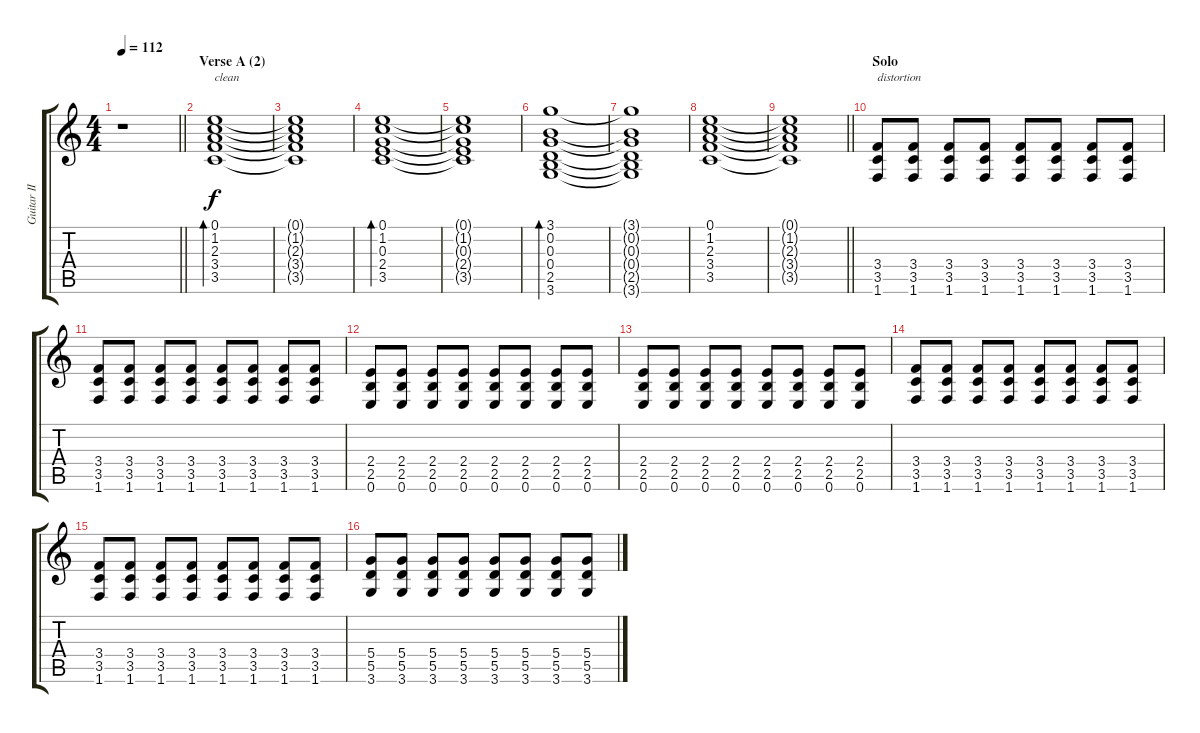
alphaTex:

\track ("Guitar II (Aiji)" "Guitar II ") {instrument electricguitarjazz}
\staff {score tabs}
\tuning (E4 B3 G3 D3 A2 E2) {hide}
\ts (4 4)
\tempo 112
\clef g2
\barLineRight lightlight
\ks c
r.1{dy f} |
\section ("" "Verse A (2)")
(0.1 1.2 2.3 3.4 3.5).1{bd 120 txt "clean" instrument electricguitarjazz} |
(0.1{t} 1.2{t} 2.3{t} 3.4{t} 3.5{t}).1 |
(0.1 1.2 0.3 2.4 3.5).1{bd 120} |
(0.1{t} 1.2{t} 0.3{t} 2.4{t} 3.5{t}).1 |
(3.1 0.2 0.3 0.4 2.5 3.6).1{bd 120} |
(3.1{t} 0.2{t} 0.3{t} 0.4{t} 2.5{t} 3.6{t}).1 |
(0.1 1.2 2.3 3.4 3.5).1 |
\barLineRight lightlight
(0.1{t} 1.2{t} 2.3{t} 3.4{t} 3.5{t}).1 |
\section ("" "Solo")
(3.4 3.5 1.6).8{txt "distortion" instrument distortionguitar} (3.4 3.5 1.6).8 (3.4 3.5 1.6).8 (3.4 3.5 1.6).8 (3.4 3.5 1.6).8 (3.4 3.5 1.6).8 (3.4 3.5 1.6).8 (3.4 3.5 1.6).8 |
(3.4 3.5 1.6).8 (3.4 3.5 1.6).8 (3.4 3.5 1.6).8 (3.4 3.5 1.6).8 (3.4 3.5 1.6).8 (3.4 3.5 1.6).8 (3.4 3.5 1.6).8 (3.4 3.5 1.6).8 |
(2.4 2.5 0.6).8 (2.4 2.5 0.6).8 (2.4 2.5 0.6).8 (2.4 2.5 0.6).8 (2.4 2.5 0.6).8 (2.4 2.5 0.6).8 (2.4 2.5 0.6).8 (2.4 2.5 0.6).8 |
(2.4 2.5 0.6).8 (2.4 2.5 0.6).8 (2.4 2.5 0.6).8 (2.4 2.5 0.6).8 (2.4 2.5 0.6).8 (2.4 2.5 0.6).8 (2.4 2.5 0.6).8 (2.4 2.5 0.6).8 |
(3.4 3.5 1.6).8 (3.4 3.5 1.6).8 (3.4 3.5 1.6).8 (3.4 3.5 1.6).8 (3.4 3.5 1.6).8 (3.4 3.5 1.6).8 (3.4 3.5 1.6).8 (3.4 3.5 1.6).8 |
(3.4 3.5 1.6).8 (3.4 3.5 1.6).8 (3.4 3.5 1.6).8 (3.4 3.5 1.6).8 (3.4 3.5 1.6).8 (3.4 3.5 1.6).8 (3.4 3.5 1.6).8 (3.4 3.5 1.6).8 |
(5.4 5.5 3.6).8 (5.4 5.5 3.6).8 (5.4 5.5 3.6).8 (5.4 5.5 3.6).8 (5.4 5.5 3.6).8 (5.4 5.5 3.6).8 (5.4 5.5 3.6).8 (5.4 5.5 3.6).8
